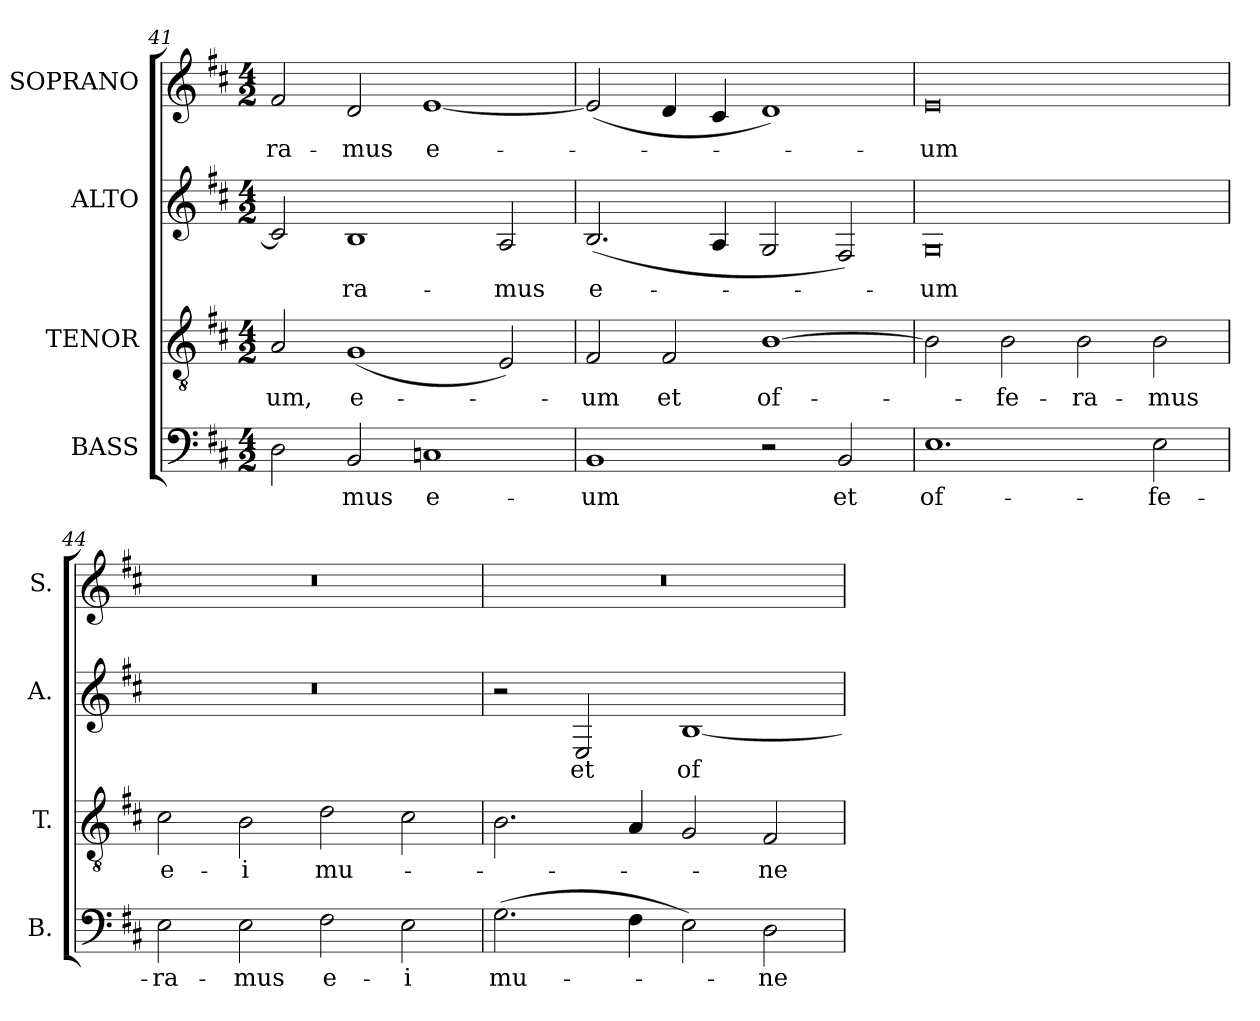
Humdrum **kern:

**kern	**text	**kern	**text	**kern	**text	**kern	**text
*part4	*part4	*part3	*part3	*part2	*part2	*part1	*part1
*staff4	*staff4	*staff3	*staff3	*staff2	*staff2	*staff1	*staff1
*I"BASS	*	*I"TENOR	*	*I"ALTO	*	*I"SOPRANO	*
*I'B.	*	*I'T.	*	*I'A.	*	*I'S.	*
*clefF4	*	*clefGv2	*	*clefG2	*	*clefG2	*
*	*	*ITrd7c12	*	*	*	*	*
*k[f#c#]	*	*k[f#c#]	*	*k[f#c#]	*	*k[f#c#]	*
*D:	*	*D:	*	*D:	*	*D:	*
*M4/2	*	*M4/2	*	*M4/2	*	*M4/2	*
=41	=41	=41	=41	=41	=41	=41	=41
!	!	!	!LO:LY:b:color=#000000	!	!	!	!
!	!	!	!	!	!	!	!LO:LY:b:color=#000000
2Di\	.	2AAi/	-um,	2ci/]	.	2f#i/	-ra-
!	!LO:LY:b:color=#000000	!	!	!	!	!	!
!	!	!	!LO:LY:b:color=#000000	!	!	!	!
!	!	!	!	!	!LO:LY:b:color=#000000	!	!
!	!	!	!	!	!	!	!LO:LY:b:color=#000000
2BBi/	-mus	(1GGi	e-	1Bi	-ra-	2di/	-mus
!	!LO:LY:b:color=#000000	!	!	!	!	!	!
!	!	!	!	!	!	!	!LO:LY:b:color=#000000
1Cni	e-	.	.	.	.	[1ei	e-
!	!	!	!	!	!LO:LY:b:color=#000000	!	!
.	.	2EEi/)	.	2Ai/	-mus	.	.
=42	=42	=42	=42	=42	=42	=42	=42
!	!LO:LY:b:color=#000000	!	!	!	!	!	!
!	!	!	!LO:LY:b:color=#000000	!	!	!	!
!	!	!	!	!	!LO:LY:b:color=#000000	!	!
1BBi	-um	2FF#i/	-um	(2.Bi/	e-	(2ei/]	.
!	!	!	!LO:LY:b:color=#000000	!	!	!	!
.	.	2FF#i/	et	.	.	4di/	.
.	.	.	.	4Ai/	.	4c#i/	.
!	!	!	!LO:LY:b:color=#000000	!	!	!	!
2r	.	[1BBi	of-	2Gi/	.	1di)	.
!	!LO:LY:b:color=#000000	!	!	!	!	!	!
2BBi/	et	.	.	2F#i/)	.	.	.
=43	=43	=43	=43	=43	=43	=43	=43
!	!LO:LY:b:color=#000000	!	!	!	!	!	!
!	!	!	!	!	!LO:LY:b:color=#000000	!	!
!	!	!	!	!	!	!	!LO:LY:b:color=#000000
1.Ei	of-	2BBi\]	.	0Gi	-um	0ei	-um
!	!	!	!LO:LY:b:color=#000000	!	!	!	!
.	.	2BBi\	-fe-	.	.	.	.
!	!	!	!LO:LY:b:color=#000000	!	!	!	!
.	.	2BBi\	-ra-	.	.	.	.
!	!LO:LY:b:color=#000000	!	!	!	!	!	!
!	!	!	!LO:LY:b:color=#000000	!	!	!	!
2Ei\	-fe-	2BBi\	-mus	.	.	.	.
!!LO:LB:g=z
=44	=44	=44	=44	=44	=44	=44	=44
!	!LO:LY:b:color=#000000	!	!	!	!	!	!
!	!	!	!LO:LY:b:color=#000000	!LO:N:vis=1	!	!LO:N:vis=1	!
2Ei\	-ra-	2C#i\	e-	0r	.	0r	.
!	!LO:LY:b:color=#000000	!	!	!	!	!	!
!	!	!	!LO:LY:b:color=#000000	!	!	!	!
2Ei\	-mus	2BBi\	-i	.	.	.	.
!	!LO:LY:b:color=#000000	!	!	!	!	!	!
!	!	!	!LO:LY:b:color=#000000	!	!	!	!
2F#i\	e-	2Di\	mu-	.	.	.	.
!	!LO:LY:b:color=#000000	!	!	!	!	!	!
2Ei\	-i	2C#i\	.	.	.	.	.
=45	=45	=45	=45	=45	=45	=45	=45
!	!LO:LY:b:color=#000000	!	!	!	!	!LO:N:vis=1	!
(2.Gi\	mu-	2.BBi\	.	2r	.	0r	.
!	!	!	!	!	!LO:LY:b:color=#000000	!	!
.	.	.	.	2Ei/	et	.	.
4F#i\	.	4AAi/	.	.	.	.	.
!	!	!	!	!	!LO:LY:b:color=#000000	!	!
2Ei\)	.	2GGi/	.	[1Bi	of-	.	.
!	!LO:LY:b:color=#000000	!	!	!	!	!	!
!	!	!	!LO:LY:b:color=#000000	!	!	!	!
2Di\	-ne-	2FF#i/	-ne-	.	.	.	.
=	=	=	=	=	=	=	=
*-	*-	*-	*-	*-	*-	*-	*-
